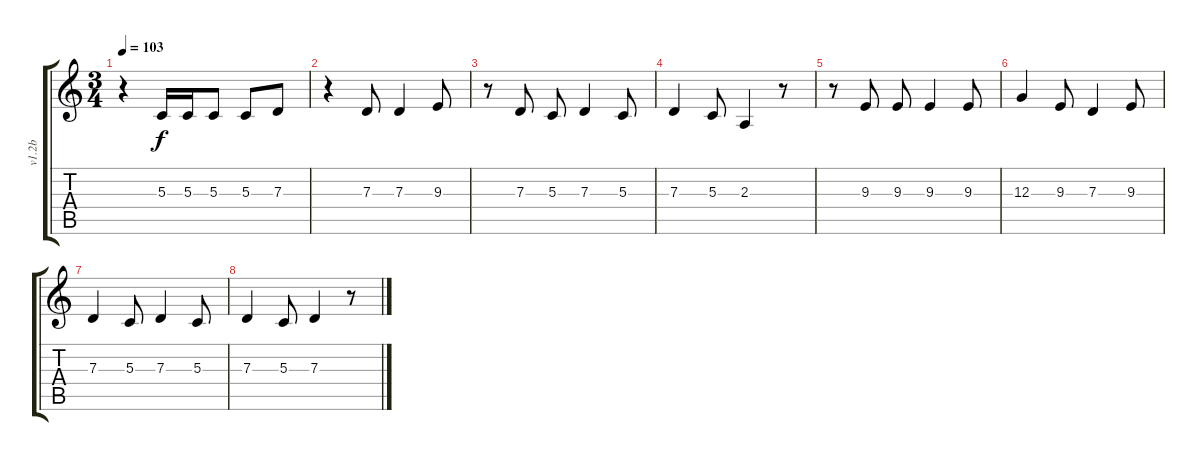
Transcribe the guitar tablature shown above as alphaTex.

\track ("v1.2b" "v1.2b") {instrument lead6voice}
\staff {score tabs}
\tuning (E4 B3 G3 D3 A2 E2) {hide}
\ts (3 4)
\tempo 103
\clef g2
\ks c
r.4{dy f} 5.3.16 5.3.16 5.3.8 5.3.8 7.3.8 |
r.4 7.3.8 7.3.4 9.3.8 |
r.8 7.3.8 5.3.8 7.3.4 5.3.8 |
7.3.4 5.3.8 2.3.4 r.8 |
r.8 9.3.8 9.3.8 9.3.4 9.3.8 |
12.3.4 9.3.8 7.3.4 9.3.8 |
7.3.4 5.3.8 7.3.4 5.3.8 |
7.3.4 5.3.8 7.3.4 r.8
